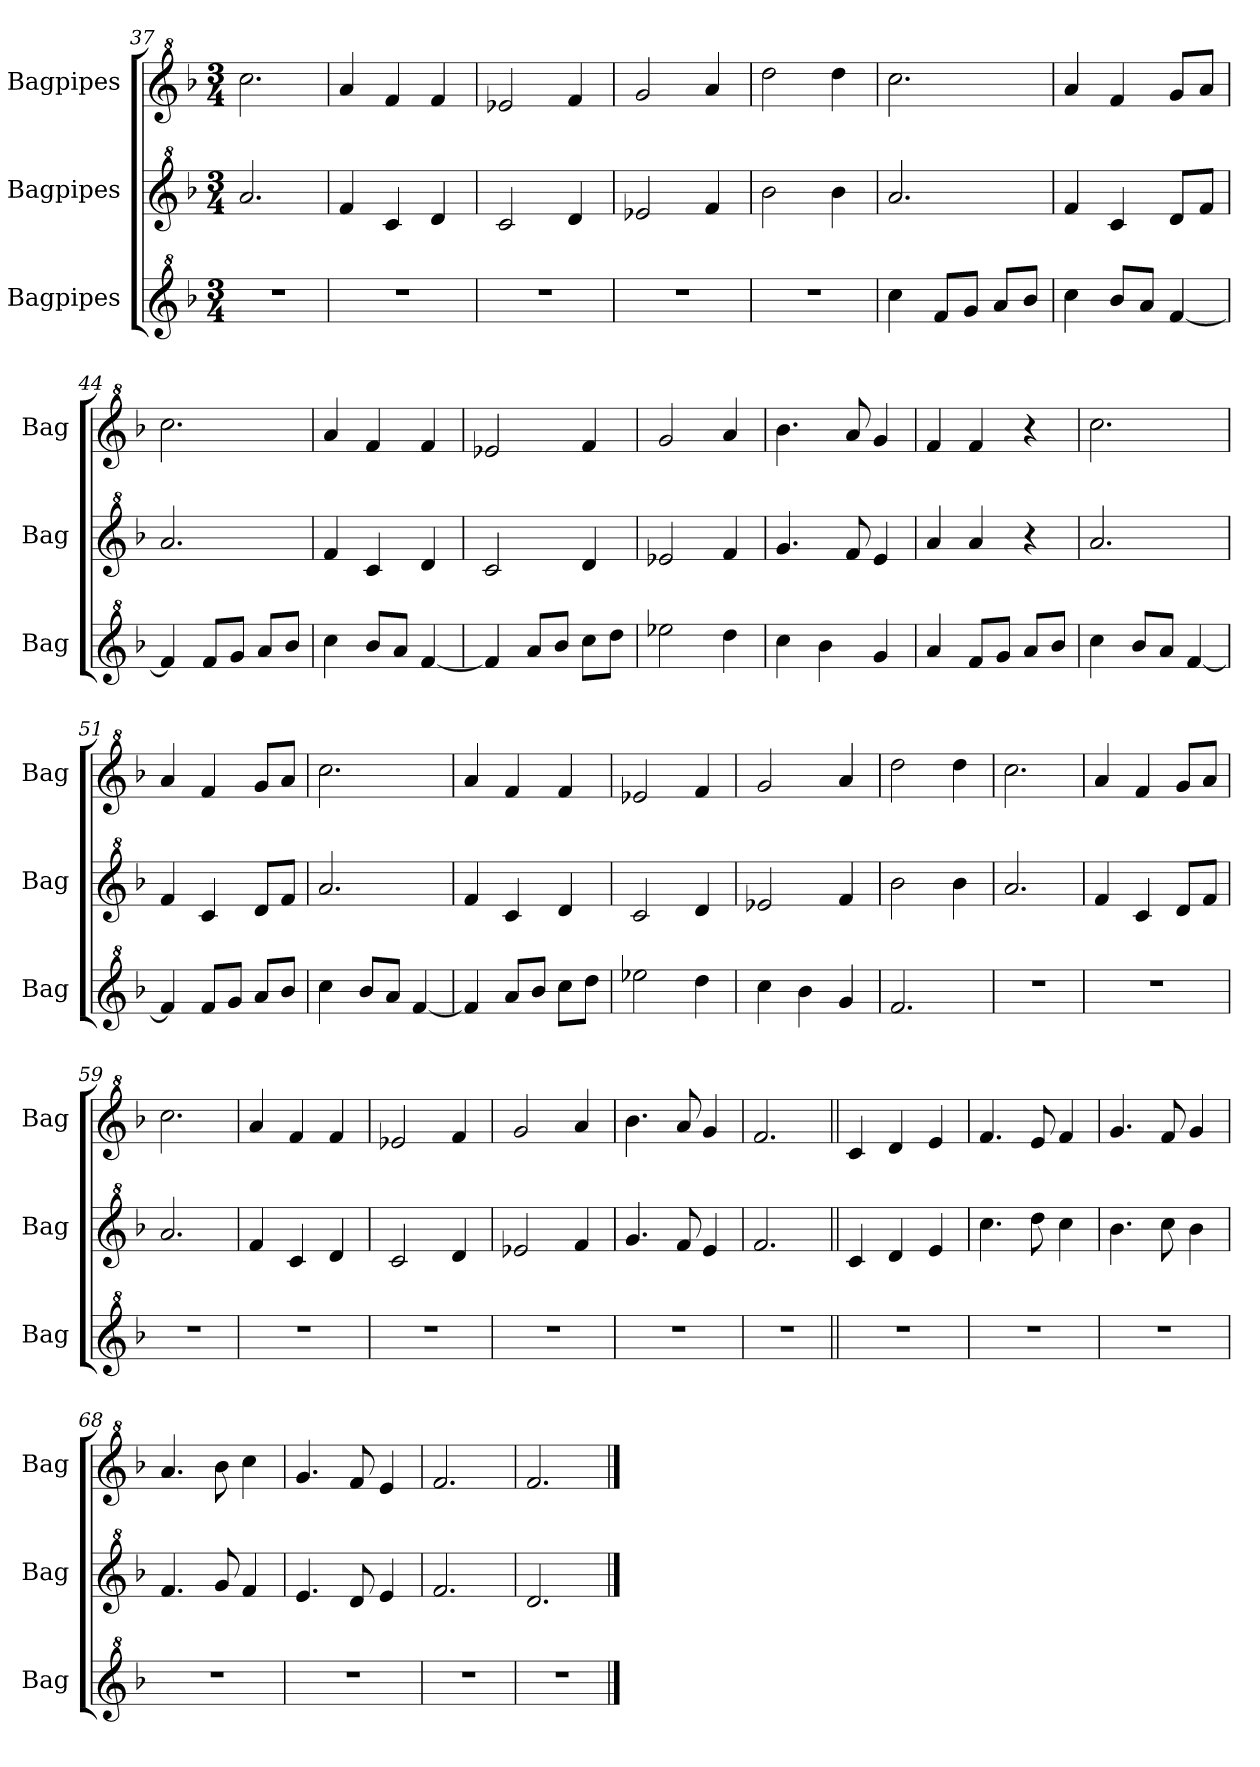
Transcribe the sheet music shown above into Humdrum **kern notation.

**kern	**kern	**kern
*part3	*part2	*part1
*staff3	*staff2	*staff1
*I"Bagpipes	*I"Bagpipes	*I"Bagpipes
*I'Bag	*I'Bag	*I'Bag
*clefG^2	*clefG^2	*clefG^2
*k[b-]	*k[b-]	*k[b-]
*F:	*F:	*F:
*M3/4	*M3/4	*M3/4
=37	=37	=37
2.r	2.aa/	2.ccc\
=38	=38	=38
2.r	4ff/	4aa/
.	4cc/	4ff/
.	4dd/	4ff/
=39	=39	=39
2.r	2cc/	2ee-X/
.	4dd/	4ff/
!!LO:LB:g=z
=40	=40	=40
2.r	2ee-X/	2gg/
.	4ff/	4aa/
=41	=41	=41
2.r	2bb-\	2ddd\
.	4bb-\	4ddd\
=42	=42	=42
4ccc\	2.aa/	2.ccc\
8ff/L	.	.
8gg/J	.	.
8aa/L	.	.
8bb-/J	.	.
=43	=43	=43
4ccc\	4ff/	4aa/
8bb-/L	4cc/	4ff/
8aa/J	.	.
[4ff/	8dd/L	8gg/L
.	8ff/J	8aa/J
=44	=44	=44
4ff/]	2.aa/	2.ccc\
8ff/L	.	.
8gg/J	.	.
8aa/L	.	.
8bb-/J	.	.
=45	=45	=45
4ccc\	4ff/	4aa/
8bb-/L	4cc/	4ff/
8aa/J	.	.
[4ff/	4dd/	4ff/
=46	=46	=46
4ff/]	2cc/	2ee-X/
8aa/L	.	.
8bb-/J	.	.
8ccc\L	4dd/	4ff/
8ddd\J	.	.
=47	=47	=47
2eee-X\	2ee-X/	2gg/
4ddd\	4ff/	4aa/
=48	=48	=48
4ccc\	4.gg/	4.bb-\
4bb-\	.	.
.	8ff/	8aa/
4gg/	4ee/	4gg/
=49	=49	=49
4aa/	4aa/	4ff/
8ff/L	4aa/	4ff/
8gg/J	.	.
8aa/L	4r	4r
8bb-/J	.	.
!!LO:PB:g=z
=50	=50	=50
4ccc\	2.aa/	2.ccc\
8bb-/L	.	.
8aa/J	.	.
[4ff/	.	.
=51	=51	=51
4ff/]	4ff/	4aa/
8ff/L	4cc/	4ff/
8gg/J	.	.
8aa/L	8dd/L	8gg/L
8bb-/J	8ff/J	8aa/J
=52	=52	=52
4ccc\	2.aa/	2.ccc\
8bb-/L	.	.
8aa/J	.	.
[4ff/	.	.
=53	=53	=53
4ff/]	4ff/	4aa/
8aa/L	4cc/	4ff/
8bb-/J	.	.
8ccc\L	4dd/	4ff/
8ddd\J	.	.
=54	=54	=54
2eee-X\	2cc/	2ee-X/
4ddd\	4dd/	4ff/
=55	=55	=55
4ccc\	2ee-X/	2gg/
4bb-\	.	.
4gg/	4ff/	4aa/
=56	=56	=56
2.ff/	2bb-\	2ddd\
.	4bb-\	4ddd\
=57	=57	=57
2.r	2.aa/	2.ccc\
=58	=58	=58
2.r	4ff/	4aa/
.	4cc/	4ff/
.	8dd/L	8gg/L
.	8ff/J	8aa/J
=59	=59	=59
2.r	2.aa/	2.ccc\
=60	=60	=60
2.r	4ff/	4aa/
.	4cc/	4ff/
.	4dd/	4ff/
=61	=61	=61
2.r	2cc/	2ee-X/
.	4dd/	4ff/
!!LO:LB:g=z
=62	=62	=62
2.r	2ee-X/	2gg/
.	4ff/	4aa/
=63	=63	=63
2.r	4.gg/	4.bb-\
.	8ff/	8aa/
.	4ee/	4gg/
=64	=64	=64
2.r	2.ff/	2.ff/
=65||	=65||	=65||
2.r	4cc/	4cc/
.	4dd/	4dd/
.	4ee/	4ee/
=66	=66	=66
2.r	4.ccc\	4.ff/
.	8ddd\	8ee/
.	4ccc\	4ff/
=67	=67	=67
2.r	4.bb-\	4.gg/
.	8ccc\	8ff/
.	4bb-\	4gg/
=68	=68	=68
2.r	4.ff/	4.aa/
.	8gg/	8bb-\
.	4ff/	4ccc\
=69	=69	=69
2.r	4.ee/	4.gg/
.	8dd/	8ff/
.	4ee/	4ee/
=70	=70	=70
2.r	2.ff/	2.ff/
=71	=71	=71
2.r	2.dd/	2.ff/
==	==	==
*-	*-	*-
